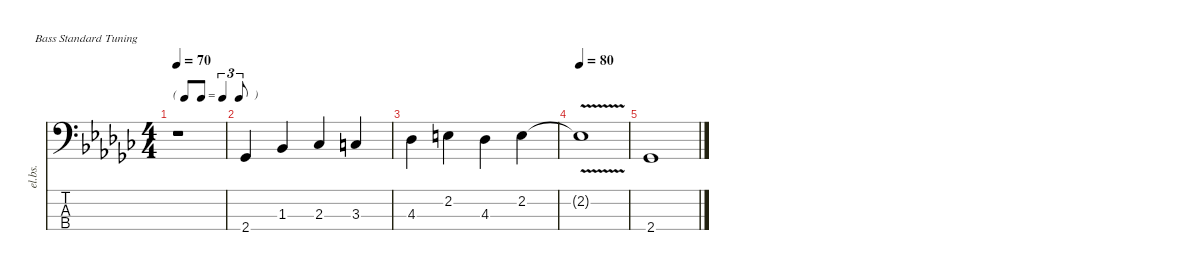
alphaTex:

\defaultSystemsLayout 4
\hideDynamics
\bracketExtendMode nobrackets
\otherSystemsTrackNameOrientation horizontal
\track ("Basse " "el.bs.") {defaultSystemsLayout 8 instrument electricbassfinger}
\staff {score tabs}
\tuning (G2 D2 A1 E1)
\ts (4 4)
\tf triplet8th
\tempo 70
\clef f4
\ks gb
r.1{dy f beam Down} |
2.4{acc b}.4{beam Up} 1.3{acc b}.4{beam Up} 2.3{acc b}.4{beam Up} 3.3{acc forcenatural}.4{beam Up} |
4.3{acc b}.4{beam Down} 2.2{acc forcenatural}.4{beam Down} 4.3{acc b}.4{beam Down} 2.2{acc forcenatural}.4{beam Down} |
\tempo 80
2.2{v t acc forcenatural}.1{beam Down} |
2.4{acc b}.1{beam Up}
